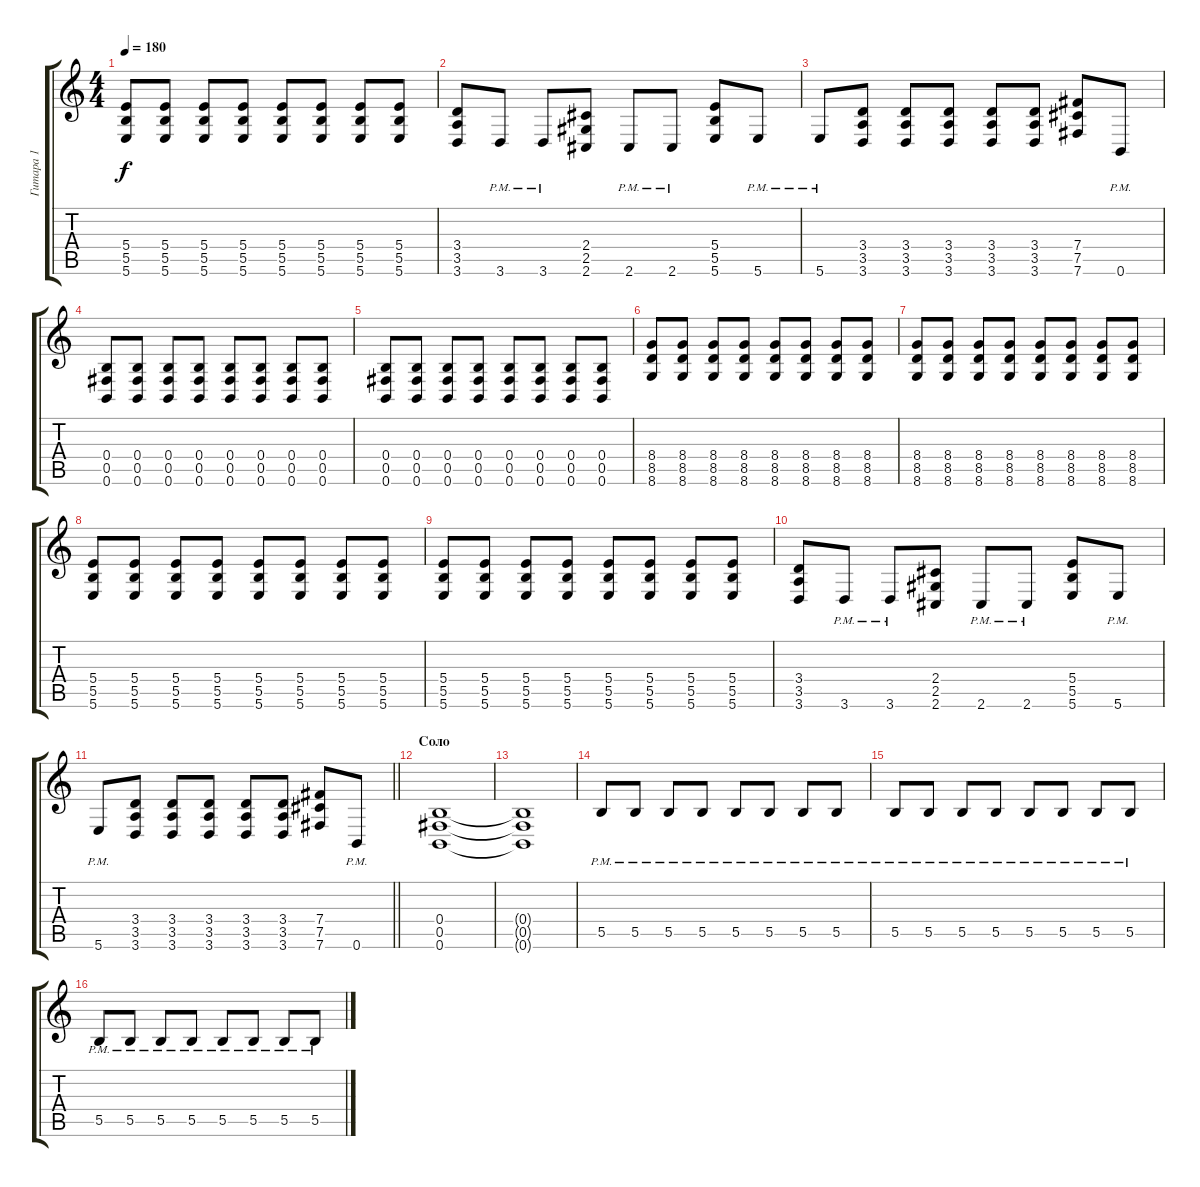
\track ("Гитара 1" "Гитара 1") {instrument distortionguitar}
\staff {score tabs}
\tuning (Db4 Ab3 E3 B2 Gb2 B1) {hide}
\ts (4 4)
\tempo 180
\clef g2
\ks c
(5.4 5.5 5.6).8{dy f} (5.4 5.5 5.6).8 (5.4 5.5 5.6).8 (5.4 5.5 5.6).8 (5.4 5.5 5.6).8 (5.4 5.5 5.6).8 (5.4 5.5 5.6).8 (5.4 5.5 5.6).8 |
(3.4 3.5 3.6).8 3.6{pm}.8 3.6{pm}.8 (2.4 2.5 2.6).8 2.6{pm}.8 2.6{pm}.8 (5.4 5.5 5.6).8 5.6{pm}.8 |
5.6{pm}.8 (3.4 3.5 3.6).8 (3.4 3.5 3.6).8 (3.4 3.5 3.6).8 (3.4 3.5 3.6).8 (3.4 3.5 3.6).8 (7.4 7.5 7.6).8 0.6{pm}.8 |
(0.4 0.5 0.6).8 (0.4 0.5 0.6).8 (0.4 0.5 0.6).8 (0.4 0.5 0.6).8 (0.4 0.5 0.6).8 (0.4 0.5 0.6).8 (0.4 0.5 0.6).8 (0.4 0.5 0.6).8 |
(0.4 0.5 0.6).8 (0.4 0.5 0.6).8 (0.4 0.5 0.6).8 (0.4 0.5 0.6).8 (0.4 0.5 0.6).8 (0.4 0.5 0.6).8 (0.4 0.5 0.6).8 (0.4 0.5 0.6).8 |
(8.4 8.5 8.6).8 (8.4 8.5 8.6).8 (8.4 8.5 8.6).8 (8.4 8.5 8.6).8 (8.4 8.5 8.6).8 (8.4 8.5 8.6).8 (8.4 8.5 8.6).8 (8.4 8.5 8.6).8 |
(8.4 8.5 8.6).8 (8.4 8.5 8.6).8 (8.4 8.5 8.6).8 (8.4 8.5 8.6).8 (8.4 8.5 8.6).8 (8.4 8.5 8.6).8 (8.4 8.5 8.6).8 (8.4 8.5 8.6).8 |
(5.4 5.5 5.6).8 (5.4 5.5 5.6).8 (5.4 5.5 5.6).8 (5.4 5.5 5.6).8 (5.4 5.5 5.6).8 (5.4 5.5 5.6).8 (5.4 5.5 5.6).8 (5.4 5.5 5.6).8 |
(5.4 5.5 5.6).8 (5.4 5.5 5.6).8 (5.4 5.5 5.6).8 (5.4 5.5 5.6).8 (5.4 5.5 5.6).8 (5.4 5.5 5.6).8 (5.4 5.5 5.6).8 (5.4 5.5 5.6).8 |
(3.4 3.5 3.6).8 3.6{pm}.8 3.6{pm}.8 (2.4 2.5 2.6).8 2.6{pm}.8 2.6{pm}.8 (5.4 5.5 5.6).8 5.6{pm}.8 |
\barLineRight lightlight
5.6{pm}.8 (3.4 3.5 3.6).8 (3.4 3.5 3.6).8 (3.4 3.5 3.6).8 (3.4 3.5 3.6).8 (3.4 3.5 3.6).8 (7.4 7.5 7.6).8 0.6{pm}.8 |
\section ("" "Соло")
(0.4 0.5 0.6).1 |
(0.4{t} 0.5{t} 0.6{t}).1 |
5.5{pm}.8 5.5{pm}.8 5.5{pm}.8 5.5{pm}.8 5.5{pm}.8 5.5{pm}.8 5.5{pm}.8 5.5{pm}.8 |
5.5{pm}.8 5.5{pm}.8 5.5{pm}.8 5.5{pm}.8 5.5{pm}.8 5.5{pm}.8 5.5{pm}.8 5.5{pm}.8 |
5.5{pm}.8 5.5{pm}.8 5.5{pm}.8 5.5{pm}.8 5.5{pm}.8 5.5{pm}.8 5.5{pm}.8 5.5{pm}.8
